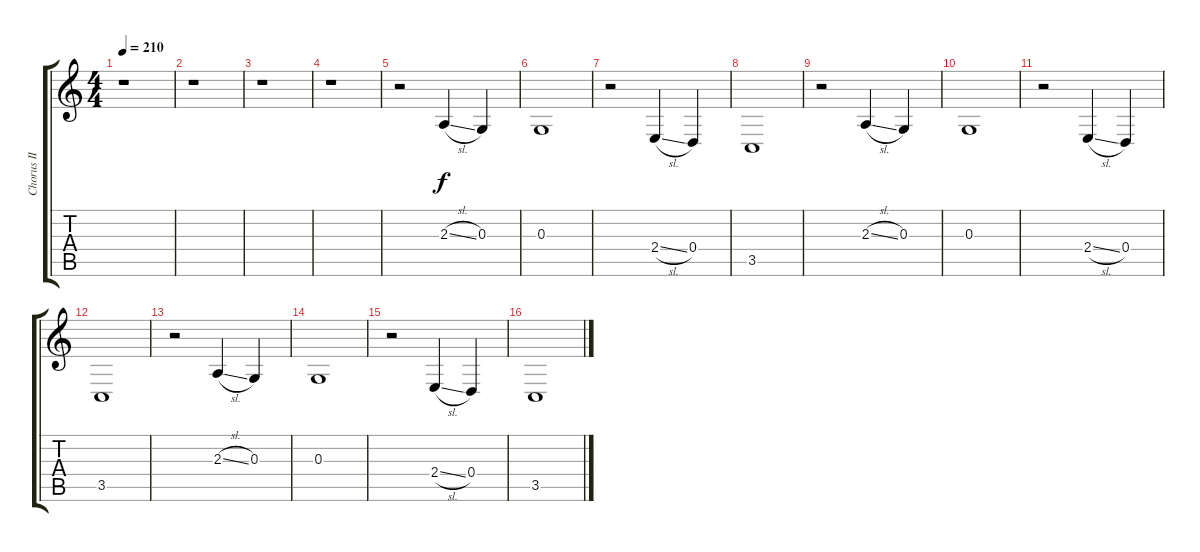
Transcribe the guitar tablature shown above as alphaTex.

\track ("Chorus II" "Chorus II") {instrument voiceoohs}
\staff {score tabs}
\tuning (E4 B3 G3 D3 A2 E2) {hide}
\ts (4 4)
\tempo 210
\clef g2
\ks c
r.1{dy f} |
r.1 |
r.1 |
r.1 |
r.2 2.3{sl}.4 0.3.4 |
0.3.1 |
r.2 2.4{sl}.4 0.4.4 |
3.5.1 |
r.2 2.3{sl}.4 0.3.4 |
0.3.1 |
r.2 2.4{sl}.4 0.4.4 |
3.5.1 |
r.2 2.3{sl}.4 0.3.4 |
0.3.1 |
r.2 2.4{sl}.4 0.4.4 |
3.5.1
